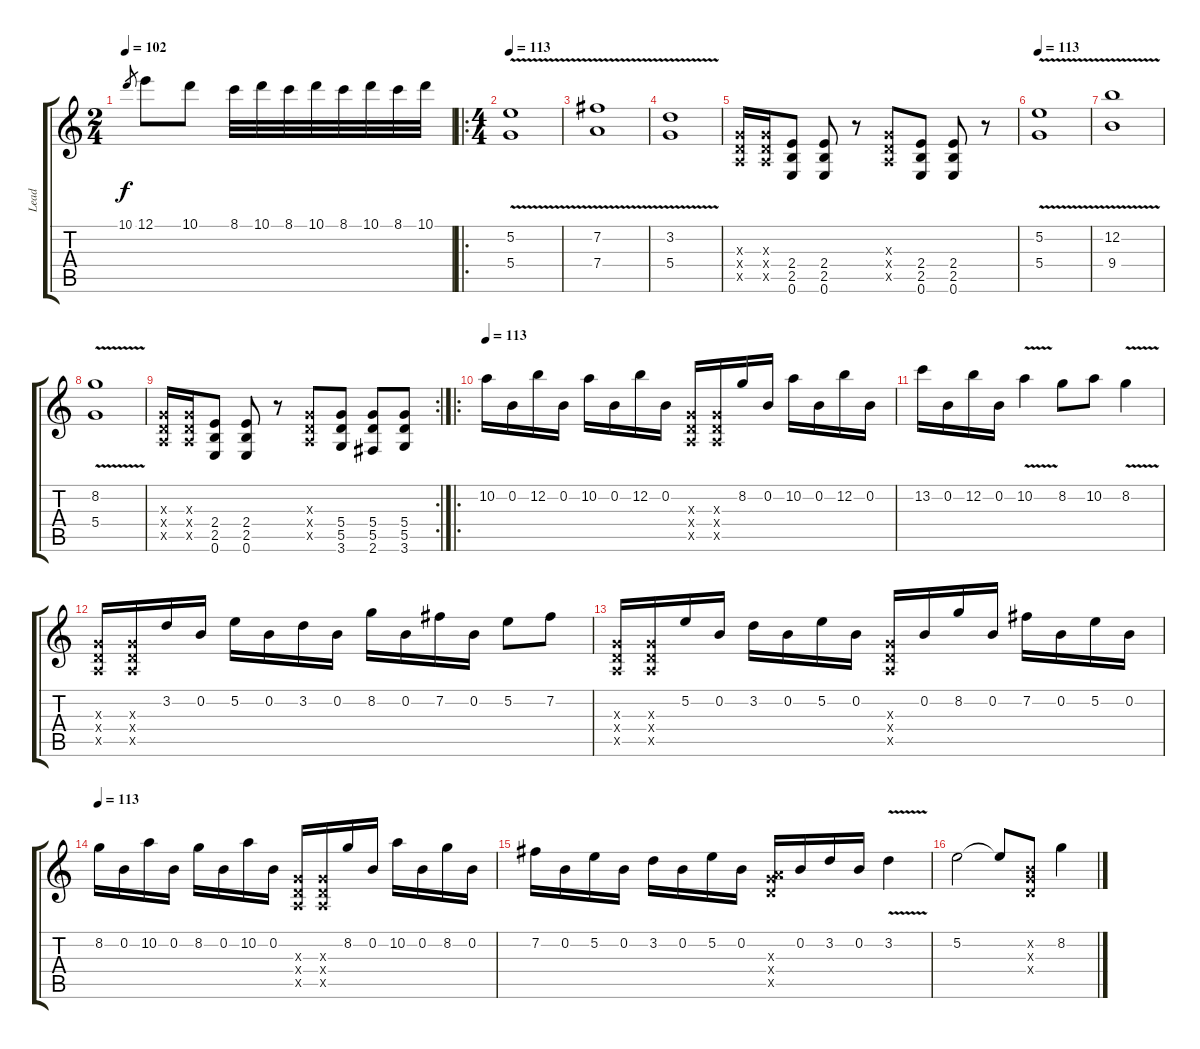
\track ("Lead" "Lead") {instrument distortionguitar}
\staff {score tabs}
\tuning (E4 B3 G3 D3 A2 E2) {hide}
\ts (2 4)
\tempo 102
\clef g2
\ks c
10.1.8{gr dy f} 12.1.8{volume 12} 10.1.8 8.1.32 10.1.32 8.1.32 10.1.32 8.1.32 10.1.32 8.1.32 10.1.32 |
\ro
\ts (4 4)
\tempo 113
(5.2{v} 5.4).1{volume 15} |
(7.2{v} 7.4).1 |
(3.2{v} 5.4).1 |
(0.3{x} 0.4{x} 0.5{x}).16 (0.3{x} 0.4{x} 0.5{x}).16 (2.4 2.5 0.6).8 (2.4 2.5 0.6).8 r.8 (0.3{x} 0.4{x} 0.5{x}).8 (2.4 2.5 0.6).8 (2.4 2.5 0.6).8 r.8 |
\tempo 113
(5.2{v} 5.4{v}).1 |
(12.2{v} 9.4).1 |
(8.2{v} 5.4).1 |
\rc 2
(0.3{x} 0.4{x} 0.5{x}).16 (0.3{x} 0.4{x} 0.5{x}).16 (2.4 2.5 0.6).8 (2.4 2.5 0.6).8 r.8 (0.3{x} 0.4{x} 0.5{x}).8 (5.4 5.5 3.6).8 (5.4 5.5 2.6).8 (5.4 5.5 3.6).8 |
\ro
\tempo 113
10.2.16{volume 14 instrument distortionguitar} 0.2.16 12.2.16 0.2.16 10.2.16 0.2.16 12.2.16 0.2.16 (0.3{x} 0.4{x} 0.5{x}).16 (0.3{x} 0.4{x} 0.5{x}).16 8.2.16 0.2.16 10.2.16 0.2.16 12.2.16 0.2.16 |
13.2.16 0.2.16 12.2.16 0.2.16 10.2{v}.4 8.2.8 10.2.8 8.2{v}.4 |
(0.3{x} 0.4{x} 0.5{x}).16 (0.3{x} 0.4{x} 0.5{x}).16 3.2.16 0.2.16 5.2.16 0.2.16 3.2.16 0.2.16 8.2.16 0.2.16 7.2.16 0.2.16 5.2.8 7.2.8 |
(0.3{x} 0.4{x} 0.5{x}).16 (0.3{x} 0.4{x} 0.5{x}).16 5.2.16 0.2.16 3.2.16 0.2.16 5.2.16 0.2.16 (0.3{x} 0.4{x} 0.5{x}).16 0.2.16 8.2.16 0.2.16 7.2.16 0.2.16 5.2.16 0.2.16 |
\tempo 113
8.2.16{volume 15 instrument distortionguitar} 0.2.16 10.2.16 0.2.16 8.2.16 0.2.16 10.2.16 0.2.16 (0.3{x} 0.4{x} 0.5{x}).16 (0.3{x} 0.4{x} 0.5{x}).16 8.2.16 0.2.16 10.2.16 0.2.16 8.2.16 0.2.16 |
7.2.16 0.2.16 5.2.16 0.2.16 3.2.16 0.2.16 5.2.16 0.2.16 (0.3{x} 0.4{x} 12.5{x}).16 0.2.16 3.2.16 0.2.16 3.2{v}.4 |
5.2.2 5.2{t}.8 (0.2{x} 0.3{x} 0.4{x}).8 8.2.4
